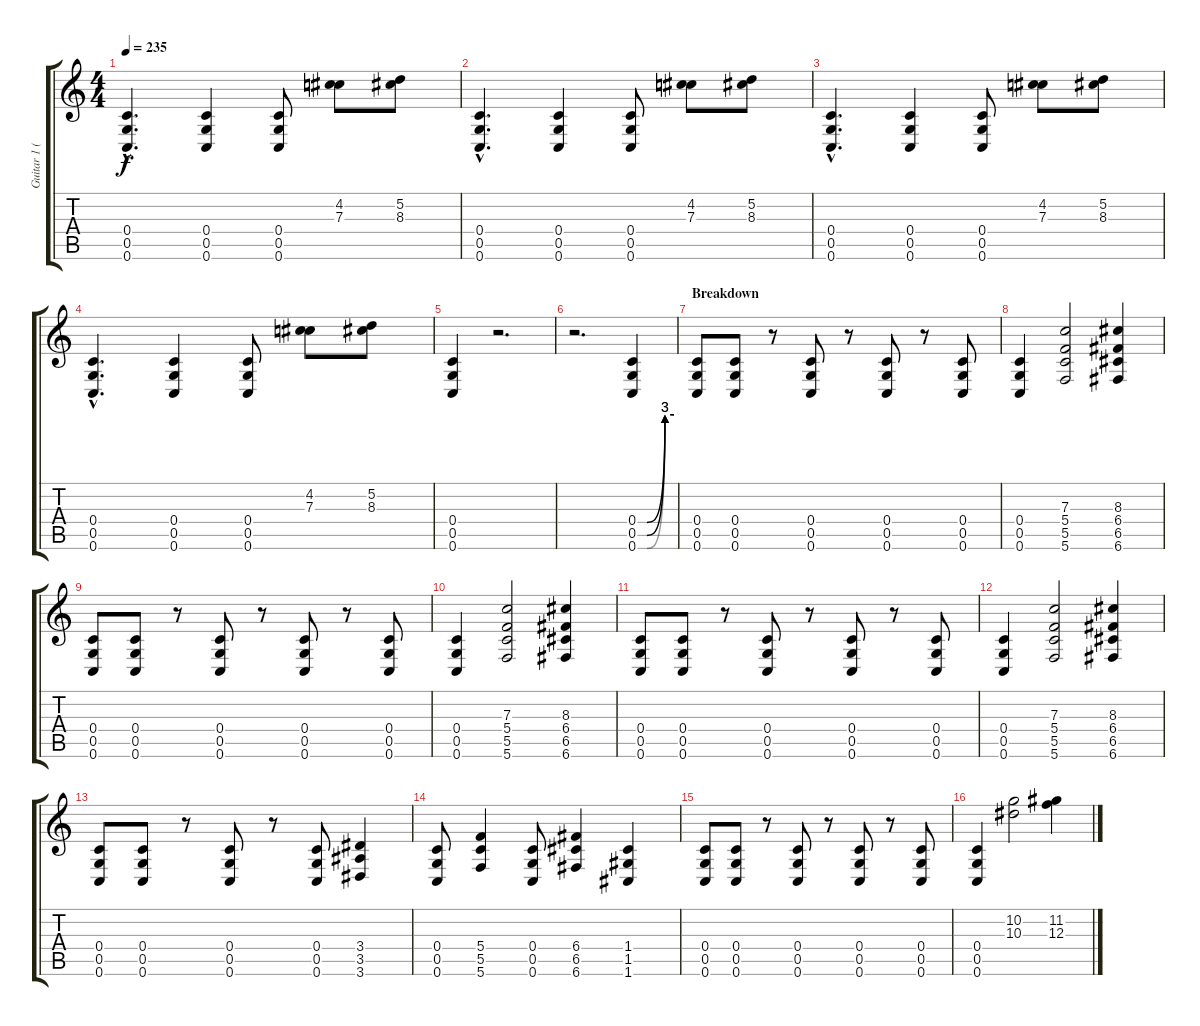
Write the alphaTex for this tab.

\track ("Guitar 1 (Paul)" "Guitar 1 (") {instrument distortionguitar}
\staff {score tabs}
\tuning (D4 A3 F3 C3 G2 C2) {hide}
\ts (4 4)
\tempo 235
\clef g2
\ks c
(0.4{hac} 0.5{hac} 0.6{hac}).4{d dy f} (0.4 0.5 0.6).4 (0.4 0.5 0.6).8 (4.2 7.3).8 (5.2 8.3).8 |
(0.4{hac} 0.5{hac} 0.6{hac}).4{d} (0.4 0.5 0.6).4 (0.4 0.5 0.6).8 (4.2 7.3).8 (5.2 8.3).8 |
(0.4{hac} 0.5{hac} 0.6{hac}).4{d} (0.4 0.5 0.6).4 (0.4 0.5 0.6).8 (4.2 7.3).8 (5.2 8.3).8 |
(0.4{hac} 0.5{hac} 0.6{hac}).4{d} (0.4 0.5 0.6).4 (0.4 0.5 0.6).8 (4.2 7.3).8 (5.2 8.3).8 |
(0.4 0.5 0.6).4 r.2{d} |
r.2{d} (0.4{be (custom 0 0 15 0 45 12 60 12)} 0.5{be (custom 0 0 15 0 45 12 60 12)} 0.6{be (custom 0 0 15 0 45 12 60 12)}).4 |
\section ("" "Breakdown")
(0.4 0.5 0.6).8 (0.4 0.5 0.6).8 r.8 (0.4 0.5 0.6).8 r.8 (0.4 0.5 0.6).8 r.8 (0.4 0.5 0.6).8 |
(0.4 0.5 0.6).4 (7.3 5.4 5.5 5.6).2 (8.3 6.4 6.5 6.6).4 |
(0.4 0.5 0.6).8 (0.4 0.5 0.6).8 r.8 (0.4 0.5 0.6).8 r.8 (0.4 0.5 0.6).8 r.8 (0.4 0.5 0.6).8 |
(0.4 0.5 0.6).4 (7.3 5.4 5.5 5.6).2 (8.3 6.4 6.5 6.6).4 |
(0.4 0.5 0.6).8 (0.4 0.5 0.6).8 r.8 (0.4 0.5 0.6).8 r.8 (0.4 0.5 0.6).8 r.8 (0.4 0.5 0.6).8 |
(0.4 0.5 0.6).4 (7.3 5.4 5.5 5.6).2 (8.3 6.4 6.5 6.6).4 |
(0.4 0.5 0.6).8 (0.4 0.5 0.6).8 r.8 (0.4 0.5 0.6).8 r.8 (0.4 0.5 0.6).8 (3.4 3.5 3.6).4 |
(0.4 0.5 0.6).8 (5.4 5.5 5.6).4 (0.4 0.5 0.6).8 (6.4 6.5 6.6).4 (1.4 1.5 1.6).4 |
(0.4 0.5 0.6).8 (0.4 0.5 0.6).8 r.8 (0.4 0.5 0.6).8 r.8 (0.4 0.5 0.6).8 r.8 (0.4 0.5 0.6).8 |
(0.4 0.5 0.6).4 (10.2 10.3).2 (11.2 12.3).4
